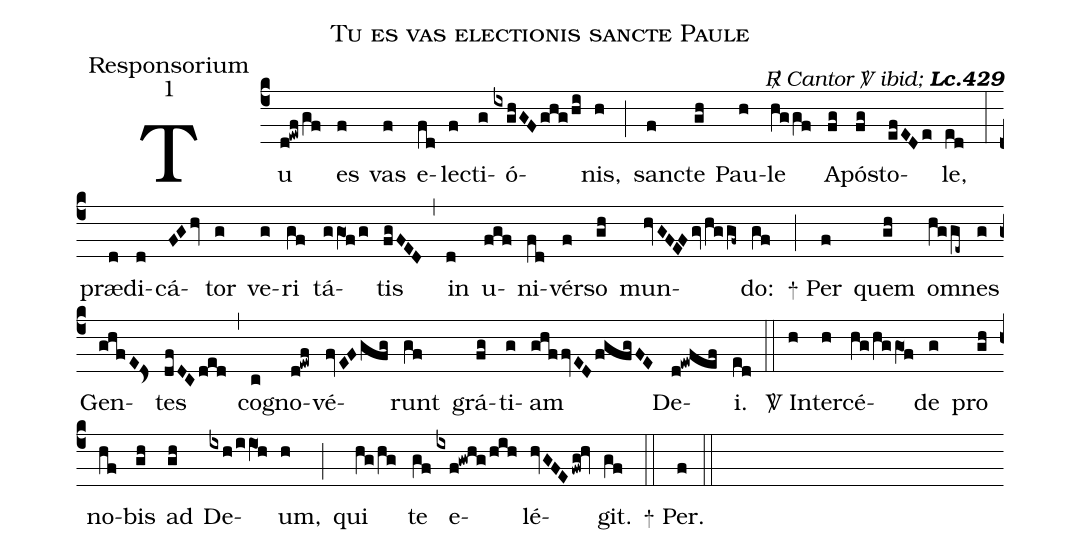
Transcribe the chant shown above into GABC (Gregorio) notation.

name:Tu es vas electionis sancte Paule;
office-part:Responsorium;
mode:1;
commentary:{\itshape\mdseries \Rbar\ Cantor \Vbar\ ibid;\/} {\bfseries Lc.429};
%%
(c4) Tu(d!ewf/gf) es(f) vas(f) e(fd)le(f)cti(g)ó(ixghGFghg/hi)nis,(h) (;)
sanc(f)te(gh) Pau(h)le(hggf) A(fg)pó(fg)sto(efEDe)le,(ed) (:)
præ(d)di(d)cá(FGhv)tor(g) ve(g)ri(gf) tá(ggO1f/g)tis(fgFED) (,)
in(d) u(fgf)ni(fd)vér(f)so(gh) mun(hvGFEFgvhggf~)do:(gf) (;)
<sp>+</sp> Per(f) quem(gh) o(hgge~)mnes(g) Gen(ghfE!Ds<)tes(dfDCded) (,)
co(c)gno(d!ewf)vé(fvEFgfg)runt(gf) grá(fg)ti(g)am(ghffvEDfgfgFE) De(d!ewfef)i.(ed) (::)
<sp>V/</sp> In(h)ter(h)cé(hg/hggO1f)de(g) pro(gh) no(hf)bis(gh) ad(gh) De(ixh/iiO1h)um,(h) (;)
qui(hg/hg) te(gf) e(ixf!gwhg/hih)lé(hvGFEfwg!hv)git.(gf) (::)
<sp>+</sp> Per.(f) (::)
